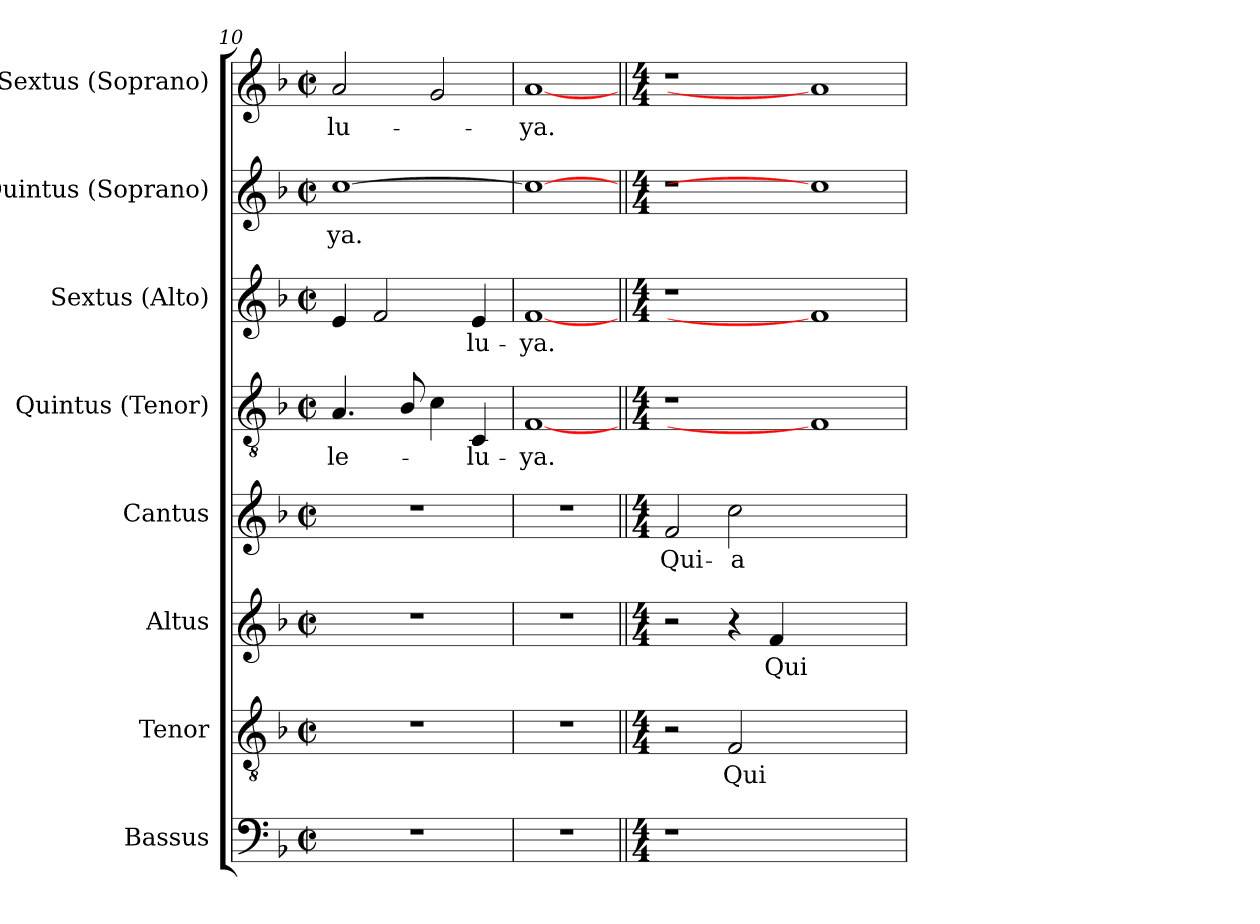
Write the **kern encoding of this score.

**kern	**kern	**text	**kern	**text	**kern	**text	**kern	**text	**kern	**text	**kern	**text	**kern	**text
*part8	*part7	*part7	*part6	*part6	*part5	*part5	*part4	*part4	*part3	*part3	*part2	*part2	*part1	*part1
*staff8	*staff7	*staff7	*staff6	*staff6	*staff5	*staff5	*staff4	*staff4	*staff3	*staff3	*staff2	*staff2	*staff1	*staff1
*I"Bassus	*I"Tenor	*	*I"Altus	*	*I"Cantus	*	*I"Quintus (Tenor)	*	*I"Sextus (Alto)	*	*I"Quintus (Soprano)	*	*I"Sextus (Soprano)	*
*I'B.	*I'T.	*	*I'A.	*	*I'S.	*	*I'T.	*	*I'A.	*	*I'S.	*	*I'S.	*
*clefF4	*clefGv2	*	*clefG2	*	*clefG2	*	*clefGv2	*	*clefG2	*	*clefG2	*	*clefG2	*
*	*ITrd7c12	*	*	*	*	*	*ITrd7c12	*	*	*	*	*	*	*
*k[b-]	*k[b-]	*	*k[b-]	*	*k[b-]	*	*k[b-]	*	*k[b-]	*	*k[b-]	*	*k[b-]	*
*F:	*F:	*	*F:	*	*F:	*	*F:	*	*F:	*	*F:	*	*F:	*
*M2/2	*M2/2	*	*M2/2	*	*M2/2	*	*M2/2	*	*M2/2	*	*M2/2	*	*M2/2	*
*met(c|)	*met(c|)	*	*met(c|)	*	*met(c|)	*	*met(c|)	*	*met(c|)	*	*met(c|)	*	*met(c|)	*
=10	=10	=10	=10	=10	=10	=10	=10	=10	=10	=10	=10	=10	=10	=10
!	!	!	!	!	!	!	!	!LO:LY:b:color=#000000	!	!	!	!	!	!
!	!	!	!	!	!	!	!	!	!	!	!	!LO:LY:b:color=#000000	!	!
!	!	!	!	!	!	!	!	!	!	!	!	!	!	!LO:LY:b:color=#000000
1r	1r	.	1r	.	1r	.	4.AAi/	-le-	4ei/	.	[1cci	-ya.	2ai/	-lu-
.	.	.	.	.	.	.	.	.	2fi/	.	.	.	.	.
.	.	.	.	.	.	.	8BB-i/	.	.	.	.	.	.	.
.	.	.	.	.	.	.	4Ci\	.	.	.	.	.	2gi/	.
!	!	!	!	!	!	!	!	!LO:LY:b:color=#000000	!	!	!	!	!	!
!	!	!	!	!	!	!	!	!	!	!LO:LY:b:color=#000000	!	!	!	!
.	.	.	.	.	.	.	4CCi/	-lu-	4ei/	-lu-	.	.	.	.
=11	=11	=11	=11	=11	=11	=11	=11	=11	=11	=11	=11	=11	=11	=11
!LO:N:vis=1	!LO:N:vis=1	!	!LO:N:vis=1	!	!LO:N:vis=1	!	!	!	!	!	!	!	!	!
!	!	!	!	!	!	!	!	!LO:LY:b:color=#000000	!	!	!	!	!	!
!	!	!	!	!	!	!	!	!	!	!LO:LY:b:color=#000000	!	!	!	!
!	!	!	!	!	!	!	!	!	!	!	!	!	!	!LO:LY:b:color=#000000
1r	1r	.	1r	.	1r	.	[1FFi	-ya.	[1fi	-ya.	1cci_	.	[1ai	-ya.
!!LO:PB:g=z
=12||	=12||	=12||	=12||	=12||	=12||	=12||	=12||	=12||	=12||	=12||	=12||	=12||	=12||	=12||
*M4/4	*M4/4	*	*M4/4	*	*M4/4	*	*M4/4	*	*M4/4	*	*M4/4	*	*M4/4	*
!	!	!	!	!	!	!LO:LY:b:color=#000000	!	!	!	!	!	!	!	!
1r	2r	.	2r	.	2fi/	Qui-	1r	.	1r	.	1r	.	1r	.
!	!	!LO:LY:b:color=#000000	!	!	!	!	!	!	!	!	!	!	!	!
!	!	!	!	!	!	!LO:LY:b:color=#000000	!	!	!	!	!	!	!	!
.	2FFi/	Qui-	4r	.	2cci\	-a	.	.	.	.	.	.	.	.
!	!	!	!	!LO:LY:b:color=#000000	!	!	!	!	!	!	!	!	!	!
.	.	.	4fi/	Qui-	.	.	.	.	.	.	.	.	.	.
1ryy	1ryy	.	1ryy	.	1ryy	.	1FFi]	.	1fi]	.	1cci]	.	1ai]	.
=	=	=	=	=	=	=	=	=	=	=	=	=	=	=
*-	*-	*-	*-	*-	*-	*-	*-	*-	*-	*-	*-	*-	*-	*-
